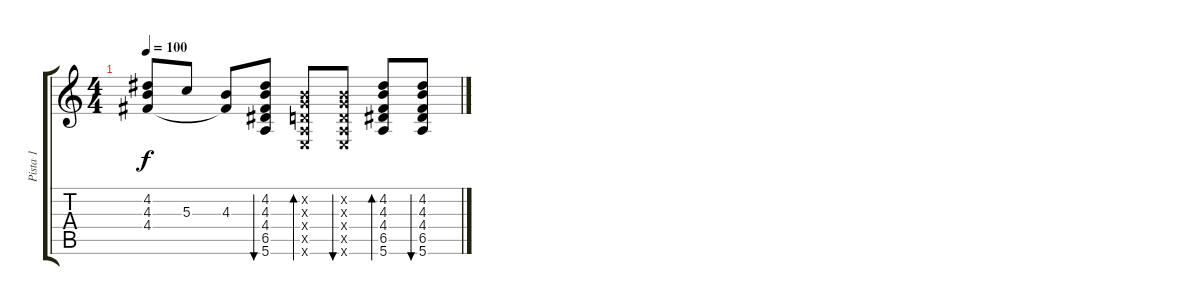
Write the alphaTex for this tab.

\track ("Pista 1" "Pista 1") {instrument acousticguitarnylon}
\staff {score tabs}
\tuning (E4 B3 G3 D3 A2 E2) {hide}
\ts (4 4)
\tempo 100
\clef g2
\ks c
(4.2 4.3 4.4).8{dy f} 5.3.8 (4.3 4.4{t}).8 (4.2 4.3 4.4 6.5 5.6).8{bu 60} (0.2{x} 0.3{x} 0.4{x} 0.5{x} 0.6{x}).8{bd 60} (0.2{x} 0.3{x} 0.4{x} 0.5{x} 0.6{x}).8{bu 60} (4.2 4.3 4.4 6.5 5.6).8{bd 60} (4.2 4.3 4.4 6.5 5.6).8{bu 60}
